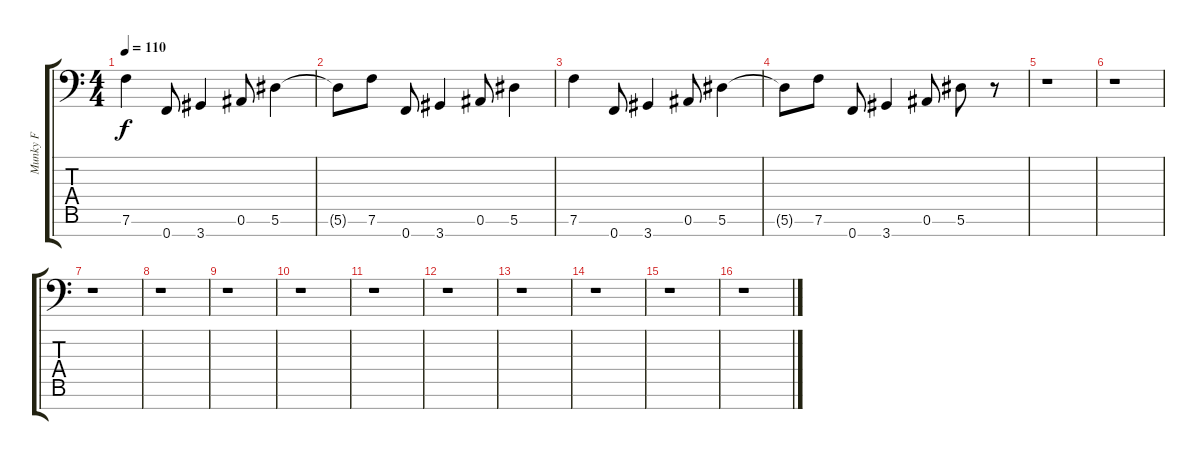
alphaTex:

\track ("Munky F" "Munky F") {instrument distortionguitar}
\staff {score tabs}
\tuning (Bb3 F3 Db3 Ab2 Eb2 Bb1 F1) {hide}
\ts (4 4)
\tempo 110
\clef f4
\ks c
7.6.4{dy f volume 10 instrument synthbrass1} 0.7.8 3.7.4 0.6.8 5.6.4 |
5.6{t}.8 7.6.8 0.7.8 3.7.4 0.6.8 5.6.4 |
7.6.4 0.7.8 3.7.4 0.6.8 5.6.4 |
5.6{t}.8 7.6.8 0.7.8 3.7.4 0.6.8 5.6.8 r.8 |
r.1{volume 13 instrument distortionguitar} |
r.1 |
r.1 |
r.1 |
r.1 |
r.1 |
r.1 |
r.1 |
r.1 |
r.1 |
r.1 |
r.1
